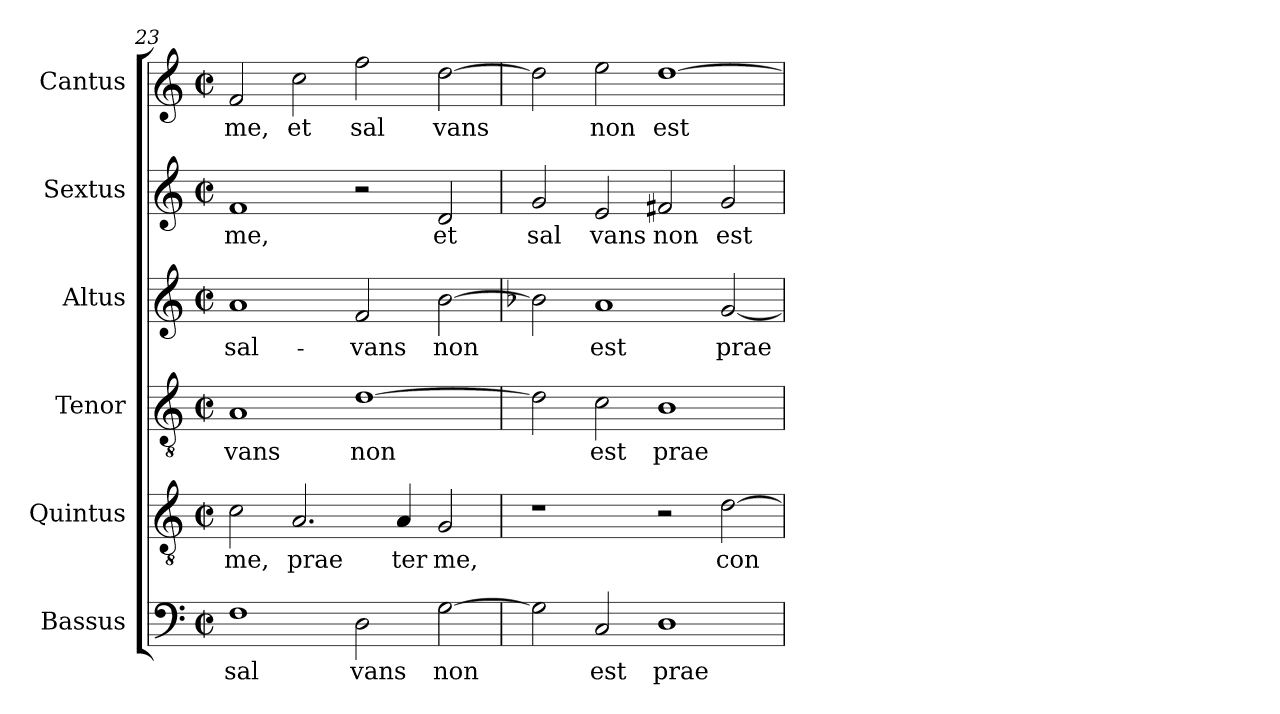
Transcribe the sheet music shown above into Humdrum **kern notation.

**kern	**text	**kern	**text	**kern	**text	**kern	**text	**kern	**text	**kern	**text
*part6	*part6	*part5	*part5	*part4	*part4	*part3	*part3	*part2	*part2	*part1	*part1
*staff6	*staff6	*staff5	*staff5	*staff4	*staff4	*staff3	*staff3	*staff2	*staff2	*staff1	*staff1
*I"Bassus	*	*I"Quintus	*	*I"Tenor	*	*I"Altus	*	*I"Sextus	*	*I"Cantus	*
*clefF4	*	*clefGv2	*	*clefGv2	*	*clefG2	*	*clefG2	*	*clefG2	*
*M2/2	*	*M2/2	*	*M2/2	*	*M2/2	*	*M2/2	*	*M2/2	*
*met(c|)	*	*met(c|)	*	*met(c|)	*	*met(c|)	*	*met(c|)	*	*met(c|)	*
=23	=23	=23	=23	=23	=23	=23	=23	=23	=23	=23	=23
!	!LO:LY:b:cj	!	!LO:LY:b:cj	!	!LO:LY:b:cj	!	!LO:LY:b:cj	!	!LO:LY:b:cj	!	!LO:LY:b:cj
1F	sal	2c\	me,	1A	vans	1a	sal-	1f	me,	2f/	me,
!	!	!	!LO:LY:b:cj	!	!	!	!	!	!	!	!LO:LY:b:cj
.	.	2.A/	prae	.	.	.	.	.	.	2cc\	et
!	!LO:LY:b:cj	!	!	!	!LO:LY:b	!	!LO:LY:b:cj	!	!	!	!LO:LY:b:cj
2D\	vans	.	.	[>1d	non	2f/	-vans	2r	.	2ff\	sal
!	!	!	!LO:LY:b:cj	!	!	!	!	!	!	!	!
.	.	4A/	ter	.	.	.	.	.	.	.	.
!	!LO:LY:b	!	!LO:LY:b:cj	!	!	!	!LO:LY:b	!	!LO:LY:b:cj	!	!LO:LY:b
[>2G\	non	2G/	me,	.	.	[>2b\	non	2d/	et	[>2dd\	vans
=24	=24	=24	=24	=24	=24	=24	=24	=24	=24	=24	=24
*	*	*	*	*	*	*k[b-]	*	*	*	*	*
*	*	*	*	*	*	*F:	*	*	*	*	*
!	!	!	!	!	!	!	!	!	!LO:LY:b:cj	!	!
2G\]	.	1r	.	2d\]	.	2b\]	.	2g/	sal	2dd\]	.
!	!LO:LY:b:cj	!	!	!	!LO:LY:b:cj	!	!LO:LY:b:cj	!	!LO:LY:b:cj	!	!LO:LY:b:cj
2C/	est	.	.	2c\	est	1a	est	2e/	vans	2ee\	non
!	!LO:LY:b:cj	!	!	!	!LO:LY:b:cj	!	!	!	!LO:LY:b:cj	!	!LO:LY:b:cj
1D	prae	2r	.	1B	prae	.	.	2f#X/	non	[<1dd	est
!	!	!	!LO:LY:b	!	!	!	!LO:LY:b	!	!LO:LY:b:cj	!	!
.	.	[>2d\	con	.	.	[>2g/	prae-	2g/	est	.	.
=	=	=	=	=	=	=	=	=	=	=	=
*-	*-	*-	*-	*-	*-	*-	*-	*-	*-	*-	*-
